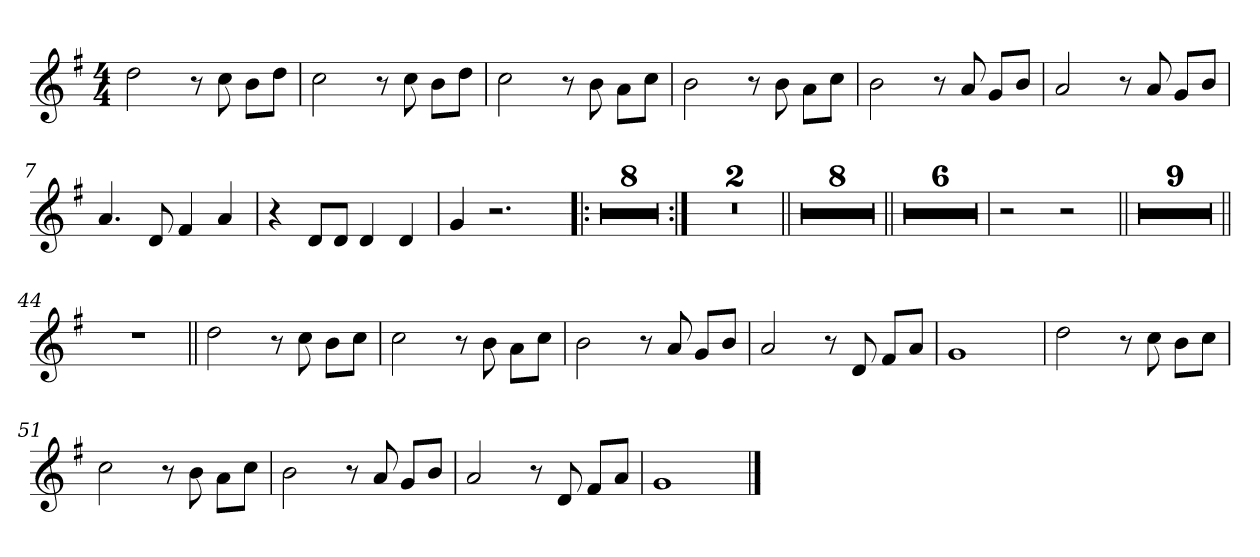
**kern
*part1
*staff1
!!LO:PB:g=z
*clefG2
*k[f#]
*G:
*M4/4
*MM94
=1
2ddi\
8r
8cci\
8bi\L
8ddi\J
=2
2cci\
8r
8cci\
8bi\L
8ddi\J
=3
2cci\
8r
8bi\
8ai\L
8cci\J
=4
2bi\
8r
8bi\
8ai\L
8cci\J
!!LO:LB:g=z
=5
2bi\
8r
8ai/
8gi/L
8bi/J
=6
2ai/
8r
8ai/
8gi/L
8bi/J
=7
4.ai/
8di/
4f#i/
4ai/
=8
4r
8di/L
8di/J
4di/
4di/
=9
4gi/
2.r
=10!|:
1r
!!LO:LB:g=z
=11
1r
=12
1r
=13
1r
=14
1r
=15
1r
=16
1r
=17
1r
=18:|!
1r
=19
1r
!!LO:LB:g=z
=20||
1r
=21
1r
=22
1r
=23
1r
=24
1r
=25
1r
=26
1r
=27
1r
=28||
1r
!!LO:LB:g=z
=29
1r
=30
1r
=31
1r
=32
1r
=33
1r
=34
2r
2r
=35||
1r
=36
1r
=37
1r
!!LO:LB:g=z
=38
1r
=39
1r
=40
1r
=41
1r
=42
1r
=43
1r
=44||
1r
=45||
2ddi\
8r
8cci\
8bi\L
8cci\J
!!LO:LB:g=z
=46
2cci\
8r
8bi\
8ai\L
8cci\J
=47
2bi\
8r
8ai/
8gi/L
8bi/J
=48
2ai/
8r
8di/
8f#i/L
8ai/J
=49
1gi
=50
2ddi\
8r
8cci\
8bi\L
8cci\J
!!LO:LB:g=z
=51
2cci\
8r
8bi\
8ai\L
8cci\J
=52
2bi\
8r
8ai/
8gi/L
8bi/J
=53
2ai/
8r
8di/
8f#i/L
8ai/J
=54
1gi
==
*-
